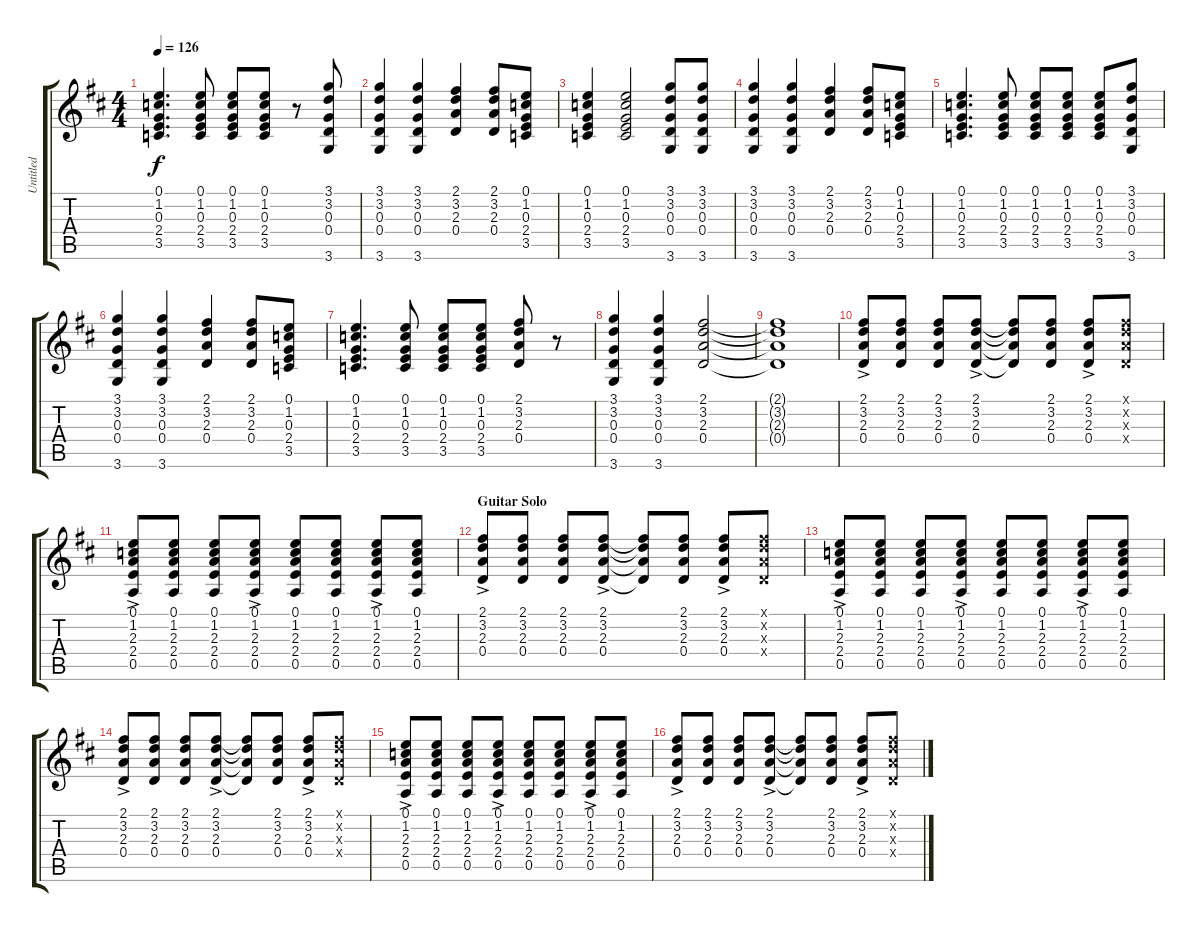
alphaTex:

\track ("Untitled" "Untitled") {instrument acousticguitarsteel}
\staff {score tabs}
\tuning (E4 B3 G3 D3 A2 E2) {hide}
\ts (4 4)
\tempo 126
\clef g2
\ks d
(0.1 1.2 0.3 2.4 3.5).4{d dy f} (0.1 1.2 0.3 2.4 3.5).8 (0.1 1.2 0.3 2.4 3.5).8 (0.1 1.2 0.3 2.4 3.5).8 r.8 (3.1 3.2 0.3 0.4 3.6).8 |
(3.1 3.2 0.3 0.4 3.6).4 (3.1 3.2 0.3 0.4 3.6).4 (2.1 3.2 2.3 0.4).4 (2.1 3.2 2.3 0.4).8 (0.1 1.2 0.3 2.4 3.5).8 |
(0.1 1.2 0.3 2.4 3.5).4 (0.1 1.2 0.3 2.4 3.5).2 (3.1 3.2 0.3 0.4 3.6).8 (3.1 3.2 0.3 0.4 3.6).8 |
(3.1 3.2 0.3 0.4 3.6).4 (3.1 3.2 0.3 0.4 3.6).4 (2.1 3.2 2.3 0.4).4 (2.1 3.2 2.3 0.4).8 (0.1 1.2 0.3 2.4 3.5).8 |
(0.1 1.2 0.3 2.4 3.5).4{d} (0.1 1.2 0.3 2.4 3.5).8 (0.1 1.2 0.3 2.4 3.5).8 (0.1 1.2 0.3 2.4 3.5).8 (0.1 1.2 0.3 2.4 3.5).8 (3.1 3.2 0.3 0.4 3.6).8 |
(3.1 3.2 0.3 0.4 3.6).4 (3.1 3.2 0.3 0.4 3.6).4 (2.1 3.2 2.3 0.4).4 (2.1 3.2 2.3 0.4).8 (0.1 1.2 0.3 2.4 3.5).8 |
(0.1 1.2 0.3 2.4 3.5).4{d} (0.1 1.2 0.3 2.4 3.5).8 (0.1 1.2 0.3 2.4 3.5).8 (0.1 1.2 0.3 2.4 3.5).8 (2.1 3.2 2.3 0.4).8 r.8 |
(3.1 3.2 0.3 0.4 3.6).4 (3.1 3.2 0.3 0.4 3.6).4 (2.1 3.2 2.3 0.4).2 |
(2.1{t} 3.2{t} 2.3{t} 0.4{t}).1 |
(2.1{ac} 3.2{ac} 2.3{ac} 0.4{ac}).8 (2.1 3.2 2.3 0.4).8 (2.1 3.2 2.3 0.4).8 (2.1{ac} 3.2{ac} 2.3{ac} 0.4{ac}).8 (2.1{t} 3.2{t} 2.3{t} 0.4{t}).8 (2.1 3.2 2.3 0.4).8 (2.1{ac} 3.2{ac} 2.3{ac} 0.4{ac}).8 (2.1{x} 3.2{x} 2.3{x} 0.4{x}).8 |
(0.1{ac} 1.2{ac} 2.3{ac} 2.4{ac} 0.5{ac}).8 (0.1 1.2 2.3 2.4 0.5).8 (0.1 1.2 2.3 2.4 0.5).8 (0.1{ac} 1.2{ac} 2.3{ac} 2.4{ac} 0.5{ac}).8 (0.1 1.2 2.3 2.4 0.5).8 (0.1 1.2 2.3 2.4 0.5).8 (0.1{ac} 1.2{ac} 2.3{ac} 2.4{ac} 0.5{ac}).8 (0.1 1.2 2.3 2.4 0.5).8 |
\section ("" "Guitar Solo")
(2.1{ac} 3.2{ac} 2.3{ac} 0.4{ac}).8 (2.1 3.2 2.3 0.4).8 (2.1 3.2 2.3 0.4).8 (2.1{ac} 3.2{ac} 2.3{ac} 0.4{ac}).8 (2.1{t} 3.2{t} 2.3{t} 0.4{t}).8 (2.1 3.2 2.3 0.4).8 (2.1{ac} 3.2{ac} 2.3{ac} 0.4{ac}).8 (2.1{x} 3.2{x} 2.3{x} 0.4{x}).8 |
(0.1{ac} 1.2{ac} 2.3{ac} 2.4{ac} 0.5{ac}).8 (0.1 1.2 2.3 2.4 0.5).8 (0.1 1.2 2.3 2.4 0.5).8 (0.1{ac} 1.2{ac} 2.3{ac} 2.4{ac} 0.5{ac}).8 (0.1 1.2 2.3 2.4 0.5).8 (0.1 1.2 2.3 2.4 0.5).8 (0.1{ac} 1.2{ac} 2.3{ac} 2.4{ac} 0.5{ac}).8 (0.1 1.2 2.3 2.4 0.5).8 |
(2.1{ac} 3.2{ac} 2.3{ac} 0.4{ac}).8 (2.1 3.2 2.3 0.4).8 (2.1 3.2 2.3 0.4).8 (2.1{ac} 3.2{ac} 2.3{ac} 0.4{ac}).8 (2.1{t} 3.2{t} 2.3{t} 0.4{t}).8 (2.1 3.2 2.3 0.4).8 (2.1{ac} 3.2{ac} 2.3{ac} 0.4{ac}).8 (2.1{x} 3.2{x} 2.3{x} 0.4{x}).8 |
(0.1{ac} 1.2{ac} 2.3{ac} 2.4{ac} 0.5{ac}).8 (0.1 1.2 2.3 2.4 0.5).8 (0.1 1.2 2.3 2.4 0.5).8 (0.1{ac} 1.2{ac} 2.3{ac} 2.4{ac} 0.5{ac}).8 (0.1 1.2 2.3 2.4 0.5).8 (0.1 1.2 2.3 2.4 0.5).8 (0.1{ac} 1.2{ac} 2.3{ac} 2.4{ac} 0.5{ac}).8 (0.1 1.2 2.3 2.4 0.5).8 |
(2.1{ac} 3.2{ac} 2.3{ac} 0.4{ac}).8 (2.1 3.2 2.3 0.4).8 (2.1 3.2 2.3 0.4).8 (2.1{ac} 3.2{ac} 2.3{ac} 0.4{ac}).8 (2.1{t} 3.2{t} 2.3{t} 0.4{t}).8 (2.1 3.2 2.3 0.4).8 (2.1{ac} 3.2{ac} 2.3{ac} 0.4{ac}).8 (2.1{x} 3.2{x} 2.3{x} 0.4{x}).8
